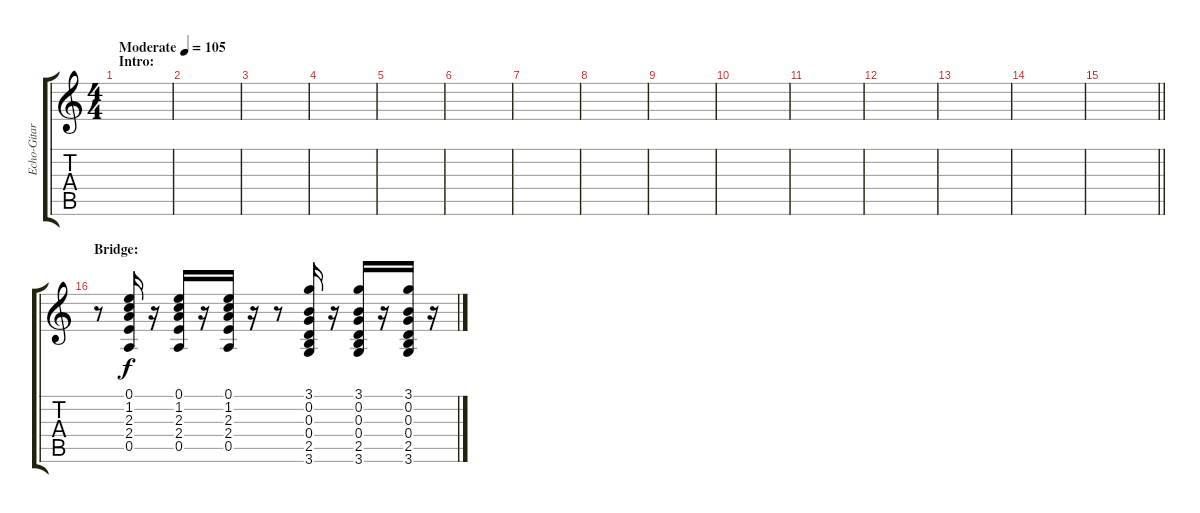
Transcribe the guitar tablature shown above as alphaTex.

\track ("Echo-Gitarre / Solo-Gitarre" "Echo-Gitar") {instrument overdrivenguitar}
\staff {score tabs}
\tuning (E4 B3 G3 D3 A2 E2) {hide}
\ts (4 4)
\section ("" "Intro:")
\tempo (105 "Moderate")
\clef g2
\ks c
|
|
|
|
|
|
|
|
|
|
|
|
|
|
\barLineRight lightlight
|
\section ("" "Bridge:")
r.8 (0.1 1.2 2.3 2.4 0.5).16 r.16 (0.1 1.2 2.3 2.4 0.5).16{volume 7} r.16 (0.1 1.2 2.3 2.4 0.5).16{volume 5} r.16 r.8 (3.1 0.2 0.3 0.4 2.5 3.6).16{volume 9} r.16 (3.1 0.2 0.3 0.4 2.5 3.6).16{volume 7} r.16 (3.1 0.2 0.3 0.4 2.5 3.6).16{volume 5} r.16
